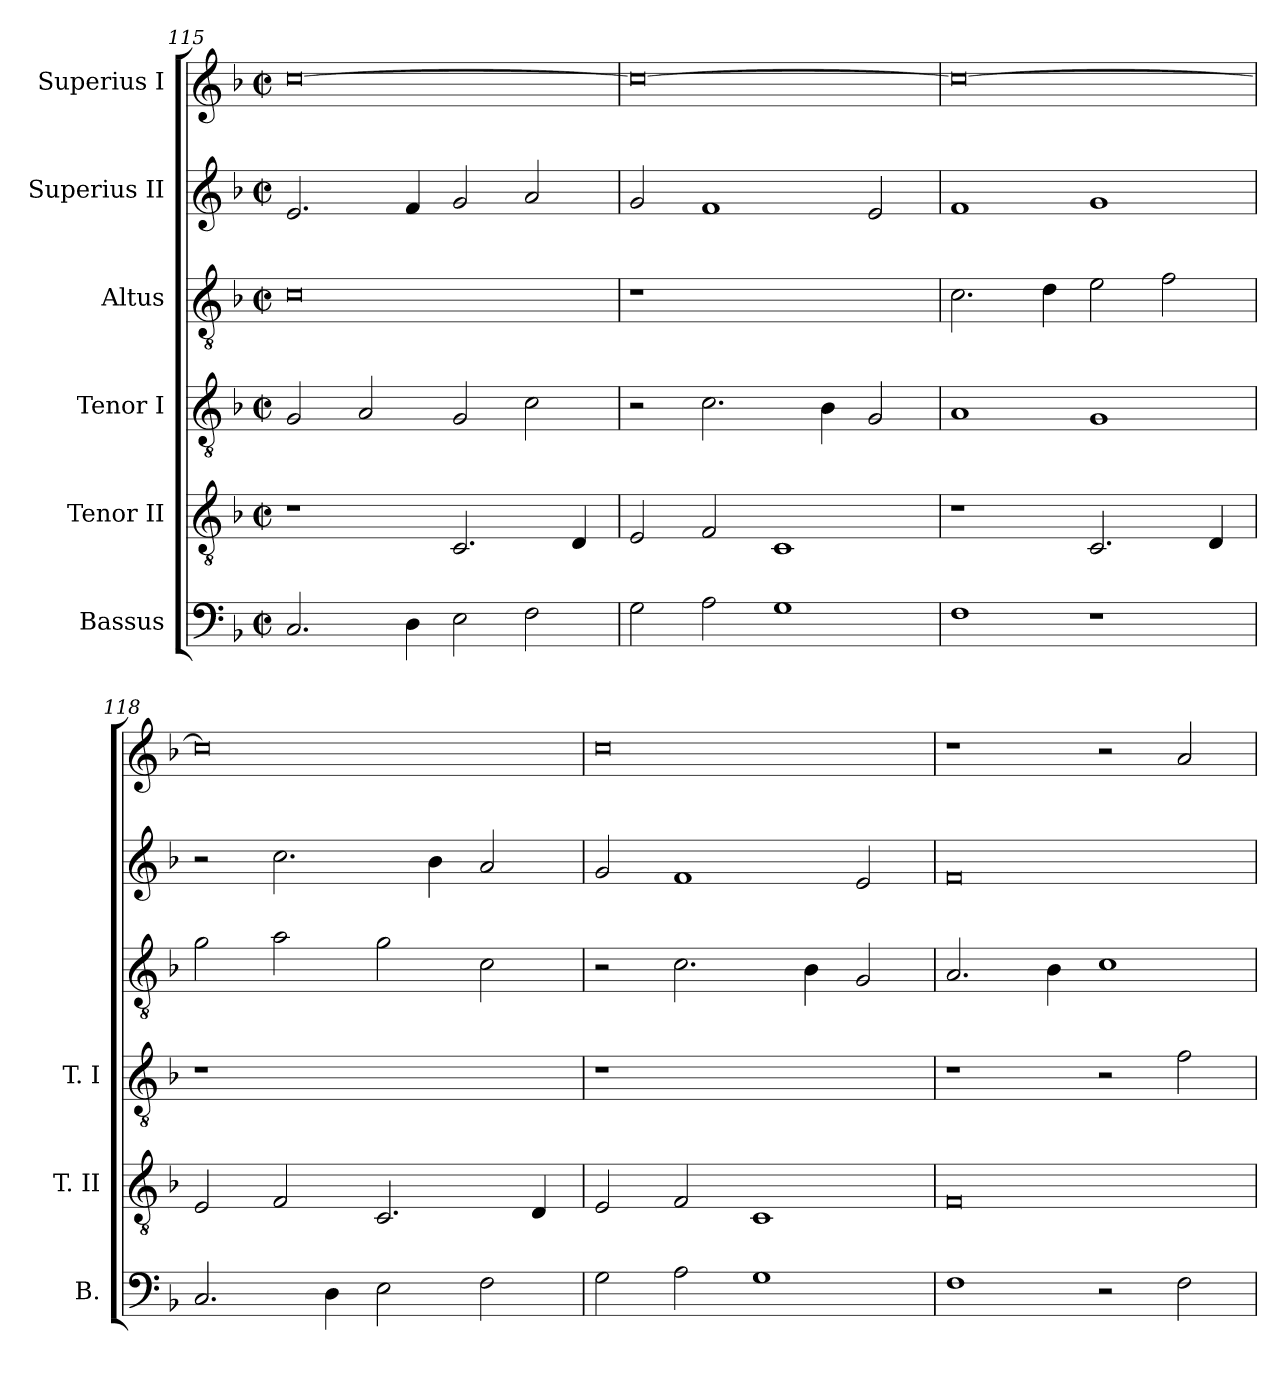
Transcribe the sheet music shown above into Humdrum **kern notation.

**kern	**kern	**kern	**kern	**kern	**kern
*part6	*part5	*part4	*part3	*part2	*part1
*staff6	*staff5	*staff4	*staff3	*staff2	*staff1
*I"Bassus	*I"Tenor II	*I"Tenor I	*I"Altus	*I"Superius II	*I"Superius I
*I'B.	*I'T. II	*I'T. I	*	*	*
*clefF4	*clefGv2	*clefGv2	*clefGv2	*clefG2	*clefG2
*	*ITrd7c12	*ITrd7c12	*ITrd7c12	*	*
*k[b-]	*k[b-]	*k[b-]	*k[b-]	*k[b-]	*k[b-]
*F:	*F:	*F:	*F:	*F:	*F:
*M2/2	*M2/2	*M2/2	*M2/2	*M2/2	*M2/2
*met(c|)	*met(c|)	*met(c|)	*met(c|)	*met(c|)	*met(c|)
=115	=115	=115	=115	=115	=115
2.Ci/	1r	2GGi/	0Ci	2.ei/	[>0cci
.	.	2AAi/	.	.	.
4Di\	.	.	.	4fi/	.
2Ei\	2.CCi/	2GGi/	.	2gi/	.
2Fi\	.	2Ci\	.	2ai/	.
.	4DDi/	.	.	.	.
!!LO:PB:g=z
=116	=116	=116	=116	=116	=116
!	!	!	!LO:N:vis=1	!	!
2Gi\	2EEi/	2r	1r	2gi/	0cci_>
2Ai\	2FFi/	2.Ci\	.	1fi	.
1Gi	1CCi	.	1ryy	.	.
.	.	4BB-i\	.	.	.
.	.	2GGi/	.	2ei/	.
=117	=117	=117	=117	=117	=117
1Fi	1r	1AAi	2.Ci\	1fi	0cci_>
.	.	.	4Di\	.	.
1r	2.CCi/	1GGi	2Ei\	1gi	.
.	.	.	2Fi\	.	.
.	4DDi/	.	.	.	.
=118	=118	=118	=118	=118	=118
!	!	!LO:N:vis=1	!	!	!
2.Ci/	2EEi/	1r	2Gi\	2r	0cci]
.	2FFi/	.	2Ai\	2.cci\	.
4Di\	.	.	.	.	.
2Ei\	2.CCi/	1ryy	2Gi\	.	.
.	.	.	.	4b-i\	.
2Fi\	.	.	2Ci\	2ai/	.
.	4DDi/	.	.	.	.
=119	=119	=119	=119	=119	=119
!	!	!LO:N:vis=1	!	!	!
2Gi\	2EEi/	1r	2r	2gi/	0cci
2Ai\	2FFi/	.	2.Ci\	1fi	.
1Gi	1CCi	1ryy	.	.	.
.	.	.	4BB-i\	.	.
.	.	.	2GGi/	2ei/	.
=120	=120	=120	=120	=120	=120
1Fi	0FFi	1r	2.AAi/	0fi	1r
.	.	.	4BB-i\	.	.
2r	.	2r	1Ci	.	2r
2Fi\	.	2Fi\	.	.	2ai/
=	=	=	=	=	=
*-	*-	*-	*-	*-	*-
